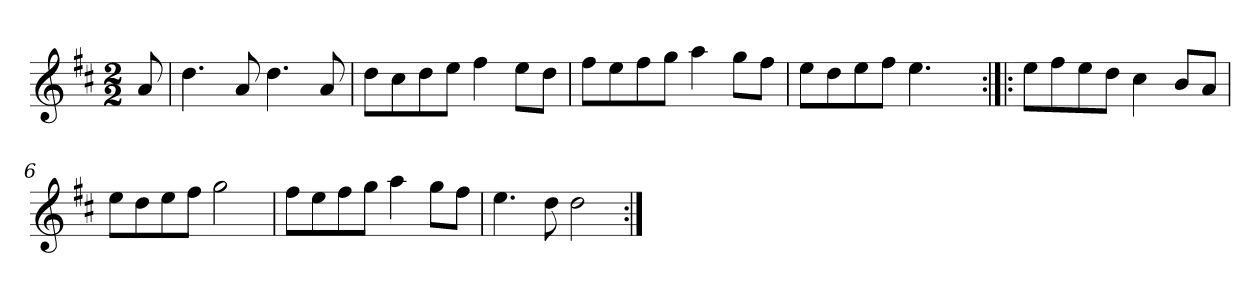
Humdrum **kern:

**kern
*part1
*staff1
*clefG2
*k[f#c#]
*D:
*M2/2
*MM120
=
8a
=1
4.dd
8a
4.dd
8a
=2
8dd\L
8cc#\
8dd\
8ee\J
4ff#
8ee\L
8dd\J
=3
8ff#\L
8ee\
8ff#\
8gg\J
4aa
8gg\L
8ff#\J
=4
8ee\L
8dd\
8ee\
8ff#\J
4.ee
8ryy
=5:|!|:
8ee\L
8ff#\
8ee\
8dd\J
4cc#
8b/L
8a/J
=6
8ee\L
8dd\
8ee\
8ff#\J
2gg
=7
8ff#\L
8ee\
8ff#\
8gg\J
4aa
8gg\L
8ff#\J
=8
4.ee
8dd
2dd
=:|!
*-
